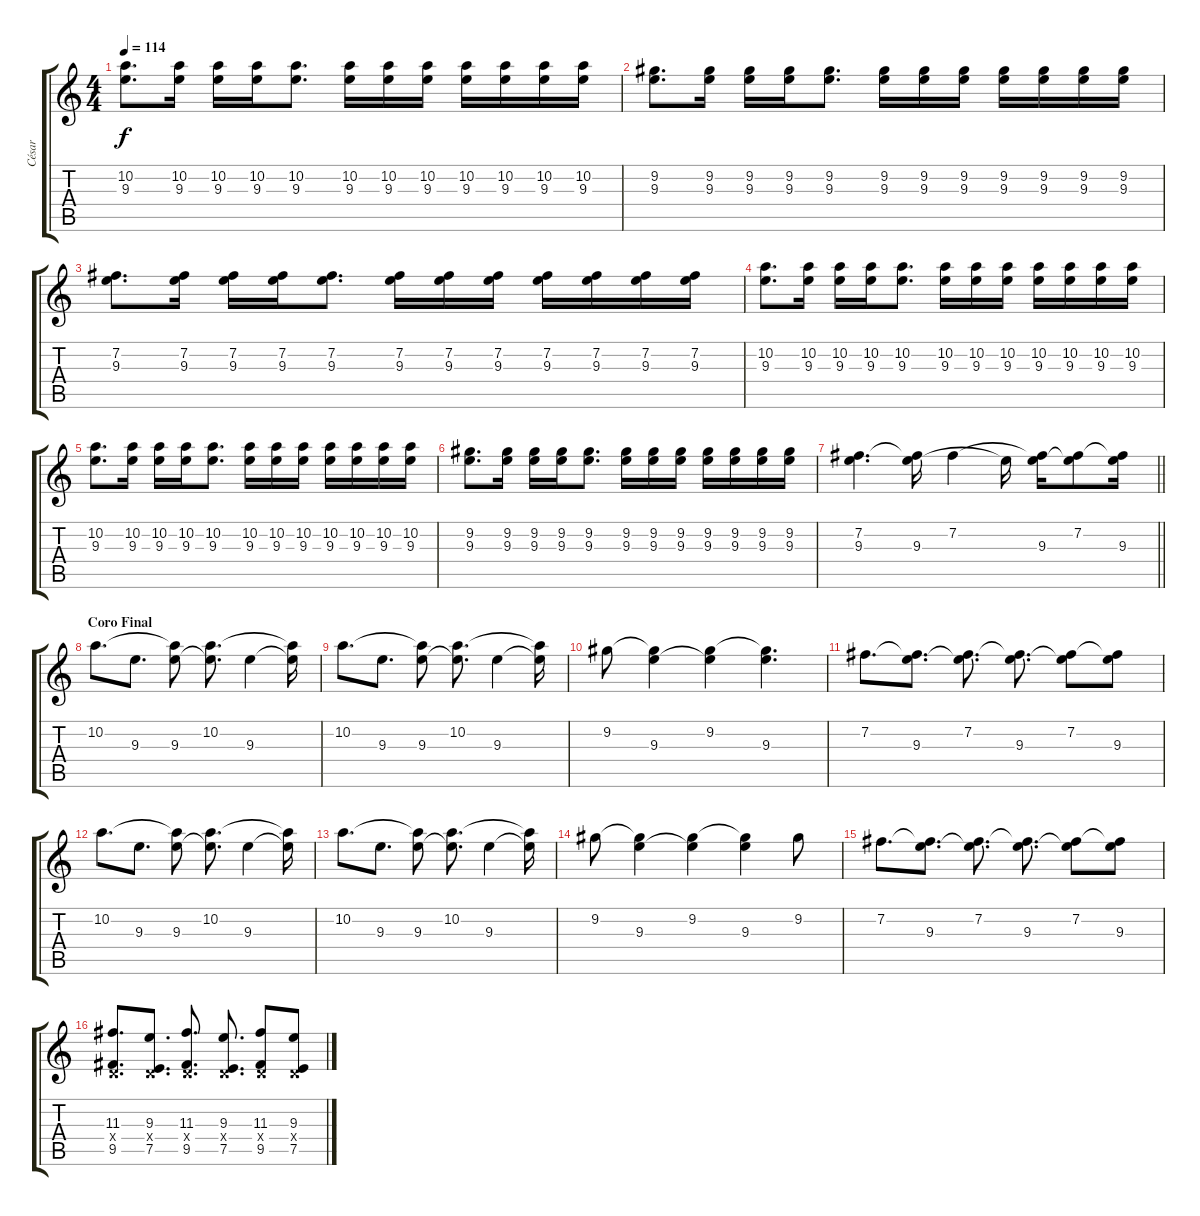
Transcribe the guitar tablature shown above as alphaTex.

\track ("César" "César") {instrument distortionguitar}
\staff {score tabs}
\tuning (E4 B3 G3 D3 A2 E2) {hide}
\ts (4 4)
\tempo 114
\clef g2
\ks c
(10.2 9.3).8{d dy f} (10.2 9.3).16 (10.2 9.3).16 (10.2 9.3).16 (10.2 9.3).8{d} (10.2 9.3).16 (10.2 9.3).16 (10.2 9.3).16 (10.2 9.3).16 (10.2 9.3).16 (10.2 9.3).16 (10.2 9.3).16 |
(9.2 9.3).8{d} (9.2 9.3).16 (9.2 9.3).16 (9.2 9.3).16 (9.2 9.3).8{d} (9.2 9.3).16 (9.2 9.3).16 (9.2 9.3).16 (9.2 9.3).16 (9.2 9.3).16 (9.2 9.3).16 (9.2 9.3).16 |
(7.2 9.3).8{d} (7.2 9.3).16 (7.2 9.3).16 (7.2 9.3).16 (7.2 9.3).8{d} (7.2 9.3).16 (7.2 9.3).16 (7.2 9.3).16 (7.2 9.3).16 (7.2 9.3).16 (7.2 9.3).16 (7.2 9.3).16 |
(10.2 9.3).8{d} (10.2 9.3).16 (10.2 9.3).16 (10.2 9.3).16 (10.2 9.3).8{d} (10.2 9.3).16 (10.2 9.3).16 (10.2 9.3).16 (10.2 9.3).16 (10.2 9.3).16 (10.2 9.3).16 (10.2 9.3).16 |
(10.2 9.3).8{d} (10.2 9.3).16 (10.2 9.3).16 (10.2 9.3).16 (10.2 9.3).8{d} (10.2 9.3).16 (10.2 9.3).16 (10.2 9.3).16 (10.2 9.3).16 (10.2 9.3).16 (10.2 9.3).16 (10.2 9.3).16 |
(9.2 9.3).8{d} (9.2 9.3).16 (9.2 9.3).16 (9.2 9.3).16 (9.2 9.3).8{d} (9.2 9.3).16 (9.2 9.3).16 (9.2 9.3).16 (9.2 9.3).16 (9.2 9.3).16 (9.2 9.3).16 (9.2 9.3).16 |
\barLineRight lightlight
(7.2 9.3).4{d} (7.2{t} 9.3).16 7.2.4 9.3{t}.16 (7.2{t} 9.3).16 (7.2 9.3{t}).8 (7.2{t} 9.3).16 |
\section ("" "Coro Final")
10.2.8{d} 9.3.8{d} (10.2{t} 9.3).8 (10.2 9.3{t}).8{d} 9.3.4 (10.2{t} 9.3{t}).16 |
10.2.8{d} 9.3.8{d} (10.2{t} 9.3).8 (10.2 9.3{t}).8{d} 9.3.4 (10.2{t} 9.3{t}).16 |
9.2.8 (9.2{t} 9.3).4 (9.2 9.3{t}).4 (9.2{t} 9.3).4{d} |
7.2.8{d} (7.2{t} 9.3).8{d} (7.2 9.3{t}).8{d} (7.2{t} 9.3).8{d} (7.2 9.3{t}).8 (7.2{t} 9.3).8 |
10.2.8{d} 9.3.8{d} (10.2{t} 9.3).8 (10.2 9.3{t}).8{d} 9.3.4 (10.2{t} 9.3{t}).16 |
10.2.8{d} 9.3.8{d} (10.2{t} 9.3).8 (10.2 9.3{t}).8{d} 9.3.4 (10.2{t} 9.3{t}).16 |
9.2.8 (9.2{t} 9.3).4 (9.2 9.3{t}).4 (9.2{t} 9.3).4 9.2.8 |
7.2.8{d} (7.2{t} 9.3).8{d} (7.2 9.3{t}).8{d} (7.2{t} 9.3).8{d} (7.2 9.3{t}).8 (7.2{t} 9.3).8 |
(11.3 0.4{x} 9.5).8{d} (9.3 0.4{x} 7.5).8{d} (11.3 0.4{x} 9.5).8{d} (9.3 0.4{x} 7.5).8{d} (11.3 0.4{x} 9.5).8 (9.3 0.4{x} 7.5).8
